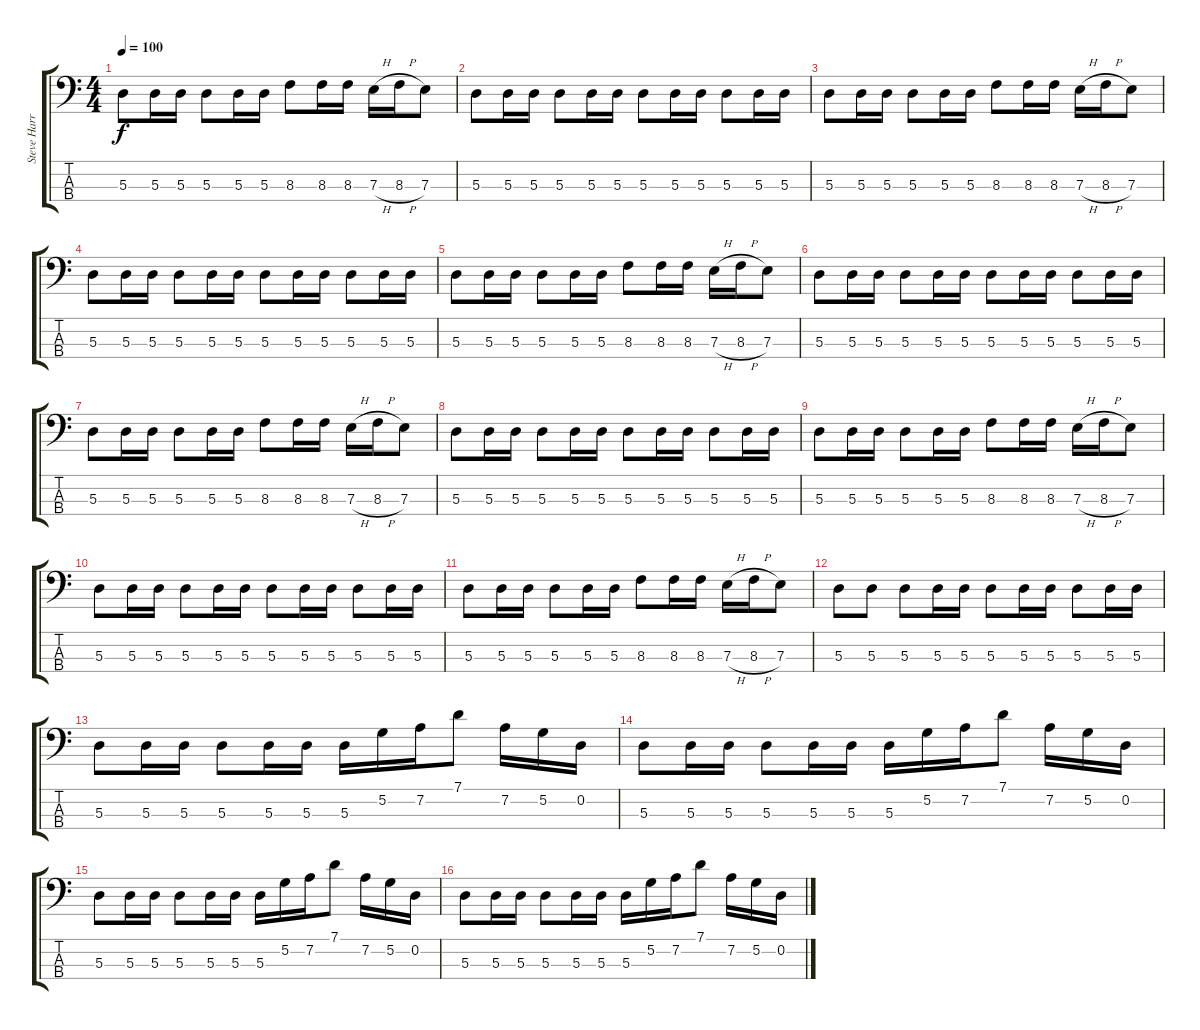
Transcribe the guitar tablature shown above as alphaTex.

\track ("Steve Harris Bass Guitar" "Steve Harr") {instrument electricbassfinger}
\staff {score tabs}
\tuning (G2 D2 A1 E1) {hide}
\ts (4 4)
\tempo 100
\clef f4
\ks c
5.3.8{dy f} 5.3.16 5.3.16 5.3.8 5.3.16 5.3.16 8.3.8 8.3.16 8.3.16 7.3{h}.16 8.3{h}.16 7.3.8 |
5.3.8 5.3.16 5.3.16 5.3.8 5.3.16 5.3.16 5.3.8 5.3.16 5.3.16 5.3.8 5.3.16 5.3.16 |
5.3.8 5.3.16 5.3.16 5.3.8 5.3.16 5.3.16 8.3.8 8.3.16 8.3.16 7.3{h}.16 8.3{h}.16 7.3.8 |
5.3.8 5.3.16 5.3.16 5.3.8 5.3.16 5.3.16 5.3.8 5.3.16 5.3.16 5.3.8 5.3.16 5.3.16 |
5.3.8 5.3.16 5.3.16 5.3.8 5.3.16 5.3.16 8.3.8 8.3.16 8.3.16 7.3{h}.16 8.3{h}.16 7.3.8 |
5.3.8 5.3.16 5.3.16 5.3.8 5.3.16 5.3.16 5.3.8 5.3.16 5.3.16 5.3.8 5.3.16 5.3.16 |
5.3.8 5.3.16 5.3.16 5.3.8 5.3.16 5.3.16 8.3.8 8.3.16 8.3.16 7.3{h}.16 8.3{h}.16 7.3.8 |
5.3.8 5.3.16 5.3.16 5.3.8 5.3.16 5.3.16 5.3.8 5.3.16 5.3.16 5.3.8 5.3.16 5.3.16 |
5.3.8 5.3.16 5.3.16 5.3.8 5.3.16 5.3.16 8.3.8 8.3.16 8.3.16 7.3{h}.16 8.3{h}.16 7.3.8 |
5.3.8 5.3.16 5.3.16 5.3.8 5.3.16 5.3.16 5.3.8 5.3.16 5.3.16 5.3.8 5.3.16 5.3.16 |
5.3.8 5.3.16 5.3.16 5.3.8 5.3.16 5.3.16 8.3.8 8.3.16 8.3.16 7.3{h}.16 8.3{h}.16 7.3.8 |
5.3.8 5.3.8 5.3.8 5.3.16 5.3.16 5.3.8 5.3.16 5.3.16 5.3.8 5.3.16 5.3.16 |
5.3.8 5.3.16 5.3.16 5.3.8 5.3.16 5.3.16 5.3.16 5.2.16 7.2.16 7.1.8 7.2.16 5.2.16 0.2.16 |
5.3.8 5.3.16 5.3.16 5.3.8 5.3.16 5.3.16 5.3.16 5.2.16 7.2.16 7.1.8 7.2.16 5.2.16 0.2.16 |
5.3.8 5.3.16 5.3.16 5.3.8 5.3.16 5.3.16 5.3.16 5.2.16 7.2.16 7.1.8 7.2.16 5.2.16 0.2.16 |
5.3.8 5.3.16 5.3.16 5.3.8 5.3.16 5.3.16 5.3.16 5.2.16 7.2.16 7.1.8 7.2.16 5.2.16 0.2.16
